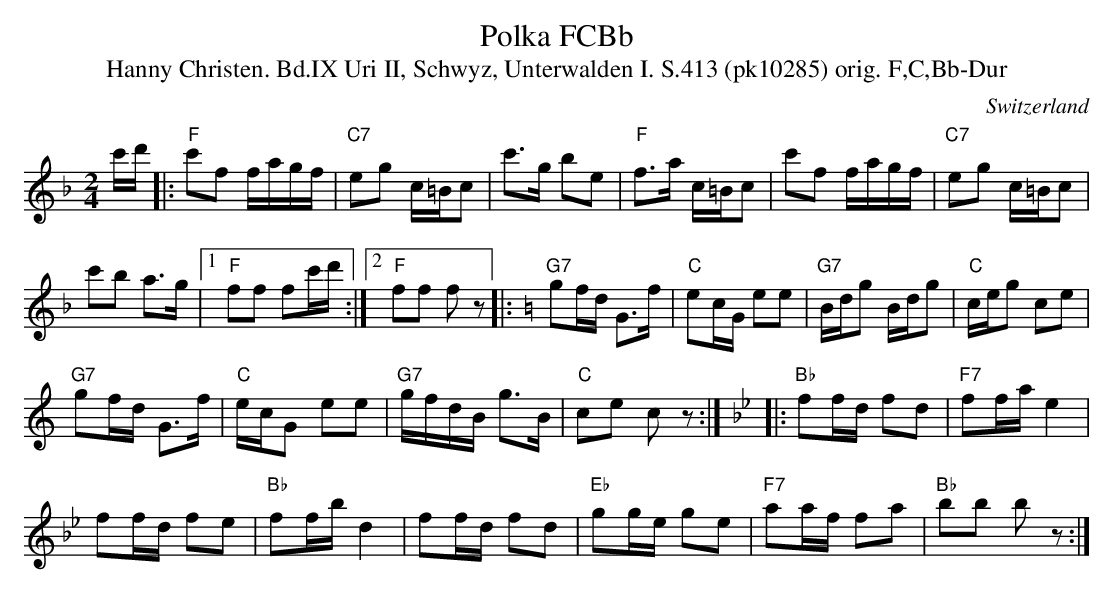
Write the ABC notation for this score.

X:1
T: Polka FCBb
T:Hanny Christen. Bd.IX Uri II, Schwyz, Unterwalden I. S.413 (pk10285) orig. F,C,Bb-Dur
M:2/4
L:1/16
O:Switzerland
K:F major
c'd' |: "F"c'2f2 fagf | "C7"e2g2 c=Bc2 | c'3g b2e2 | "F"f3a c=Bc2 | c'2f2 fagf | "C7"e2g2 c=Bc2 |
c'2b2 a3g |1 "F"f2f2 f2c'd' :|2 "F"f2f2 f2z2 [K:C] |: "G7"g2fd G3f | "C"e2cG e2e2 | "G7"Bdg2 Bdg2 | "C"ceg2 c2e2 |
"G7"g2fd G3f | "C"ecG2 e2e2 | "G7"gfdB g3B | "C"c2e2 c2z2 :| [K:Bb] |: "Bb"f2fd f2d2 | "F7"f2fa e4 |
f2fd f2e2 | "Bb"f2fb d4 | f2fd f2d2 | "Eb"g2ge g2e2 | "F7"a2af f2a2 | "Bb"b2b2 b2 z2 :|
